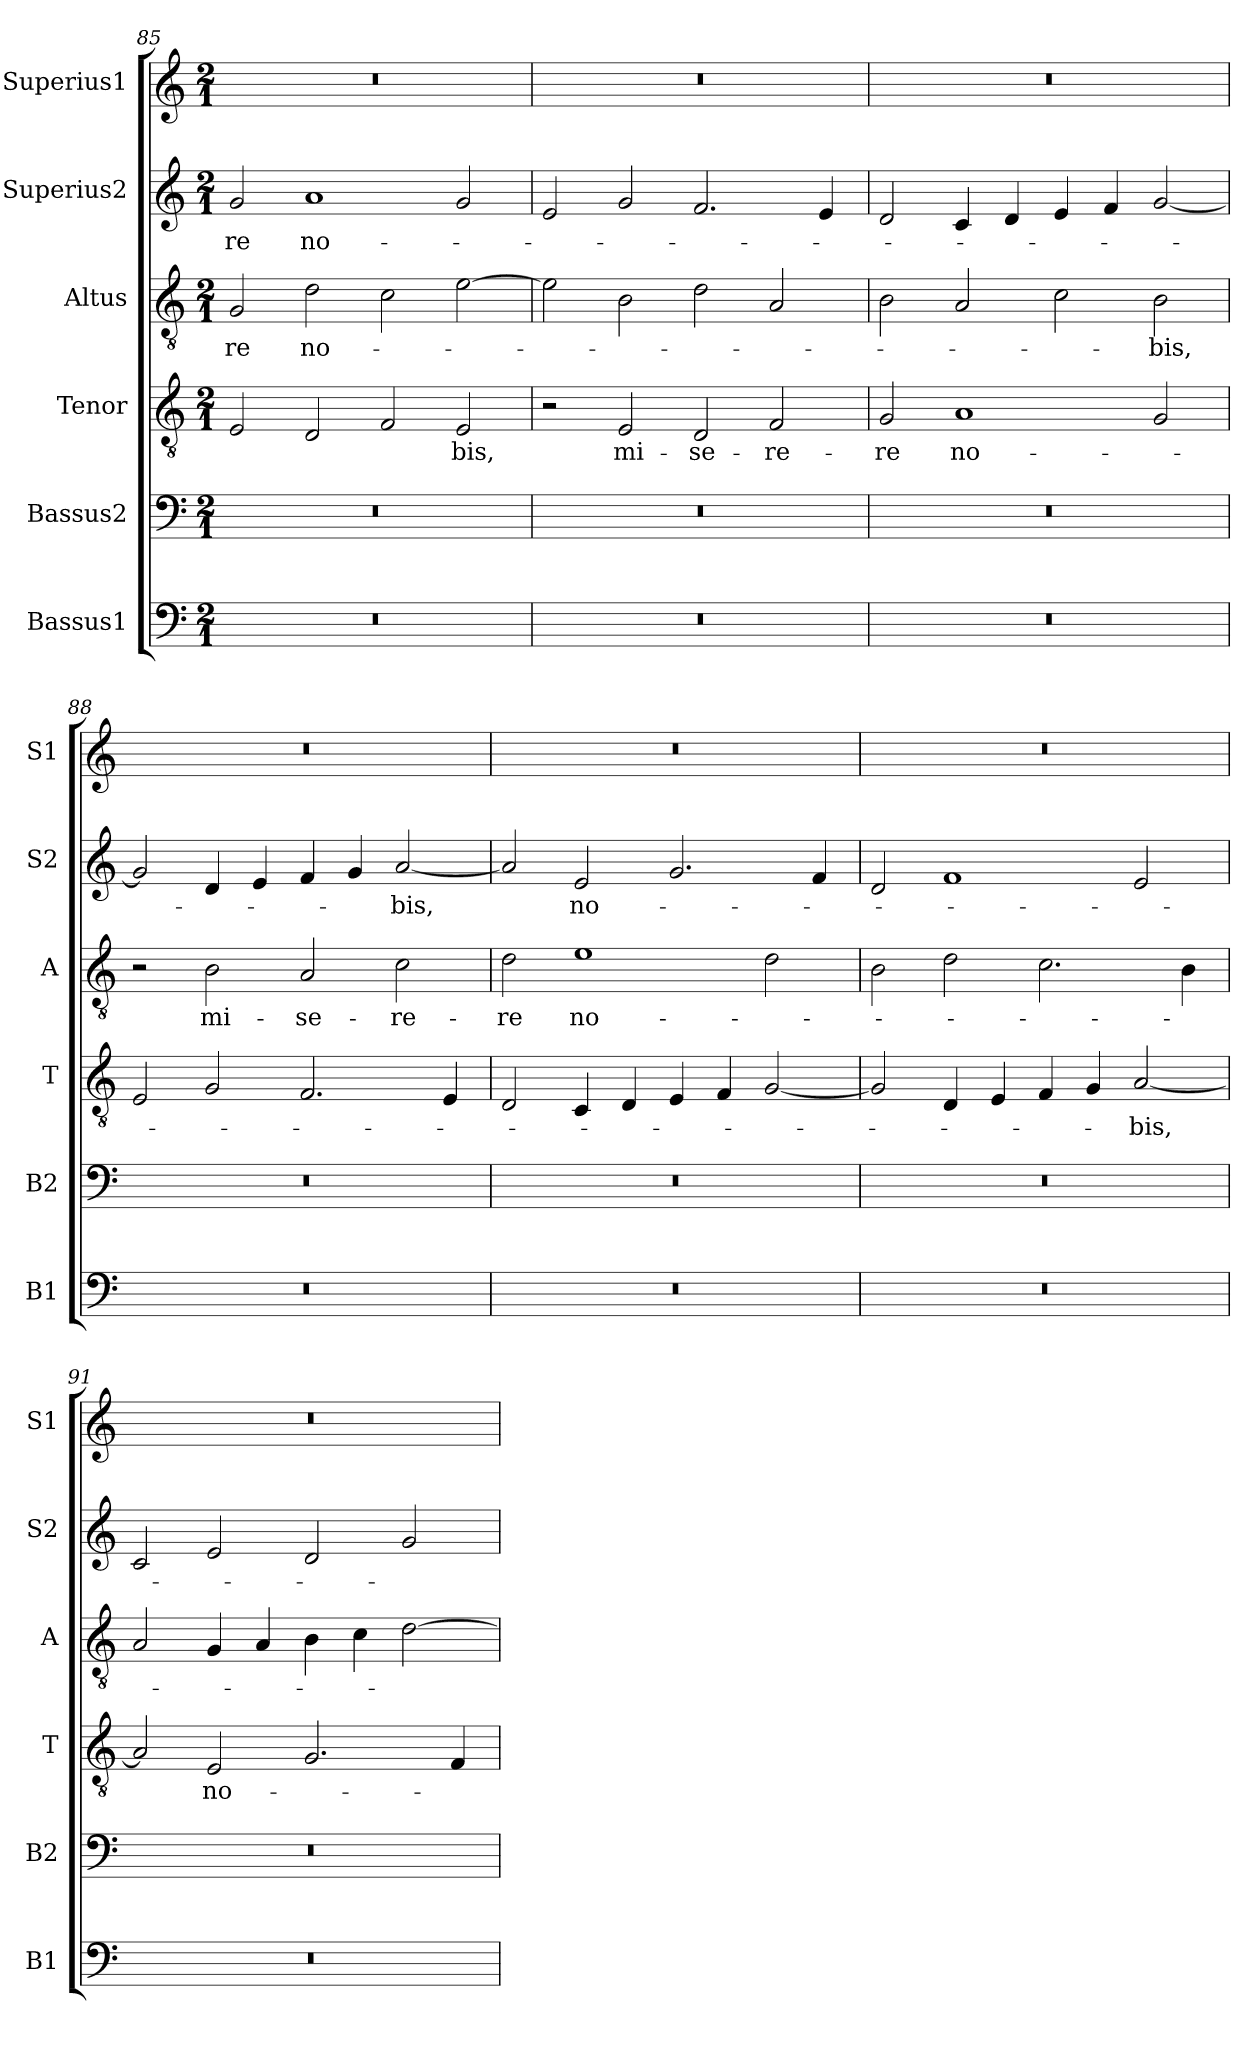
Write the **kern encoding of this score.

**kern	**kern	**kern	**text	**kern	**text	**kern	**text	**kern
*part6	*part5	*part4	*part4	*part3	*part3	*part2	*part2	*part1
*staff6	*staff5	*staff4	*staff4	*staff3	*staff3	*staff2	*staff2	*staff1
*I"Bassus1	*I"Bassus2	*I"Tenor	*	*I"Altus	*	*I"Superius2	*	*I"Superius1
*I'B1	*I'B2	*I'T	*	*I'A	*	*I'S2	*	*I'S1
*clefF4	*clefF4	*clefGv2	*	*clefGv2	*	*clefG2	*	*clefG2
*k[]	*k[]	*k[]	*	*k[]	*	*k[]	*	*k[]
*M2/1	*M2/1	*M2/1	*	*M2/1	*	*M2/1	*	*M2/1
=85	=85	=85	=85	=85	=85	=85	=85	=85
0r	0r	2E/	.	2G/	-re	2g/	-re	0r
.	.	2D/	.	2d\	no-	1a	no-	.
.	.	2F/	.	2c\	.	.	.	.
.	.	2E/	-bis,	[2e\	.	2g/	.	.
=86	=86	=86	=86	=86	=86	=86	=86	=86
0r	0r	2r	.	2e\]	.	2e/	.	0r
.	.	2E/	mi-	2B\	.	2g/	.	.
.	.	2D/	-se-	2d\	.	2.f/	.	.
.	.	2F/	-re-	2A/	.	.	.	.
.	.	.	.	.	.	4e/	.	.
=87	=87	=87	=87	=87	=87	=87	=87	=87
0r	0r	2G/	-re	2B\	.	2d/	.	0r
.	.	1A	no-	2A/	.	4c/	.	.
.	.	.	.	.	.	4d/	.	.
.	.	.	.	2c\	.	4e/	.	.
.	.	.	.	.	.	4f/	.	.
.	.	2G/	.	2B\	-bis,	[2g/	.	.
=88	=88	=88	=88	=88	=88	=88	=88	=88
0r	0r	2E/	.	2r	.	2g/]	.	0r
.	.	2G/	.	2B\	mi-	4d/	.	.
.	.	.	.	.	.	4e/	.	.
.	.	2.F/	.	2A/	-se-	4f/	.	.
.	.	.	.	.	.	4g/	.	.
.	.	.	.	2c\	-re-	[2a/	-bis,	.
.	.	4E/	.	.	.	.	.	.
=89	=89	=89	=89	=89	=89	=89	=89	=89
0r	0r	2D/	.	2d\	-re	2a/]	.	0r
.	.	4C/	.	1e	no-	2e/	no-	.
.	.	4D/	.	.	.	.	.	.
.	.	4E/	.	.	.	2.g/	.	.
.	.	4F/	.	.	.	.	.	.
.	.	[2G/	.	2d\	.	.	.	.
.	.	.	.	.	.	4f/	.	.
=90	=90	=90	=90	=90	=90	=90	=90	=90
0r	0r	2G/]	.	2B\	.	2d/	.	0r
.	.	4D/	.	2d\	.	1f	.	.
.	.	4E/	.	.	.	.	.	.
.	.	4F/	.	2.c\	.	.	.	.
.	.	4G/	.	.	.	.	.	.
.	.	[2A/	-bis,	.	.	2e/	.	.
.	.	.	.	4B\	.	.	.	.
=91	=91	=91	=91	=91	=91	=91	=91	=91
0r	0r	2A/]	.	2A/	.	2c/	.	0r
.	.	2E/	no-	4G/	.	2e/	.	.
.	.	.	.	4A/	.	.	.	.
.	.	2.G/	.	4B\	.	2d/	.	.
.	.	.	.	4c\	.	.	.	.
.	.	.	.	[2d\	.	2g/	.	.
.	.	4F/	.	.	.	.	.	.
=	=	=	=	=	=	=	=	=
*-	*-	*-	*-	*-	*-	*-	*-	*-
